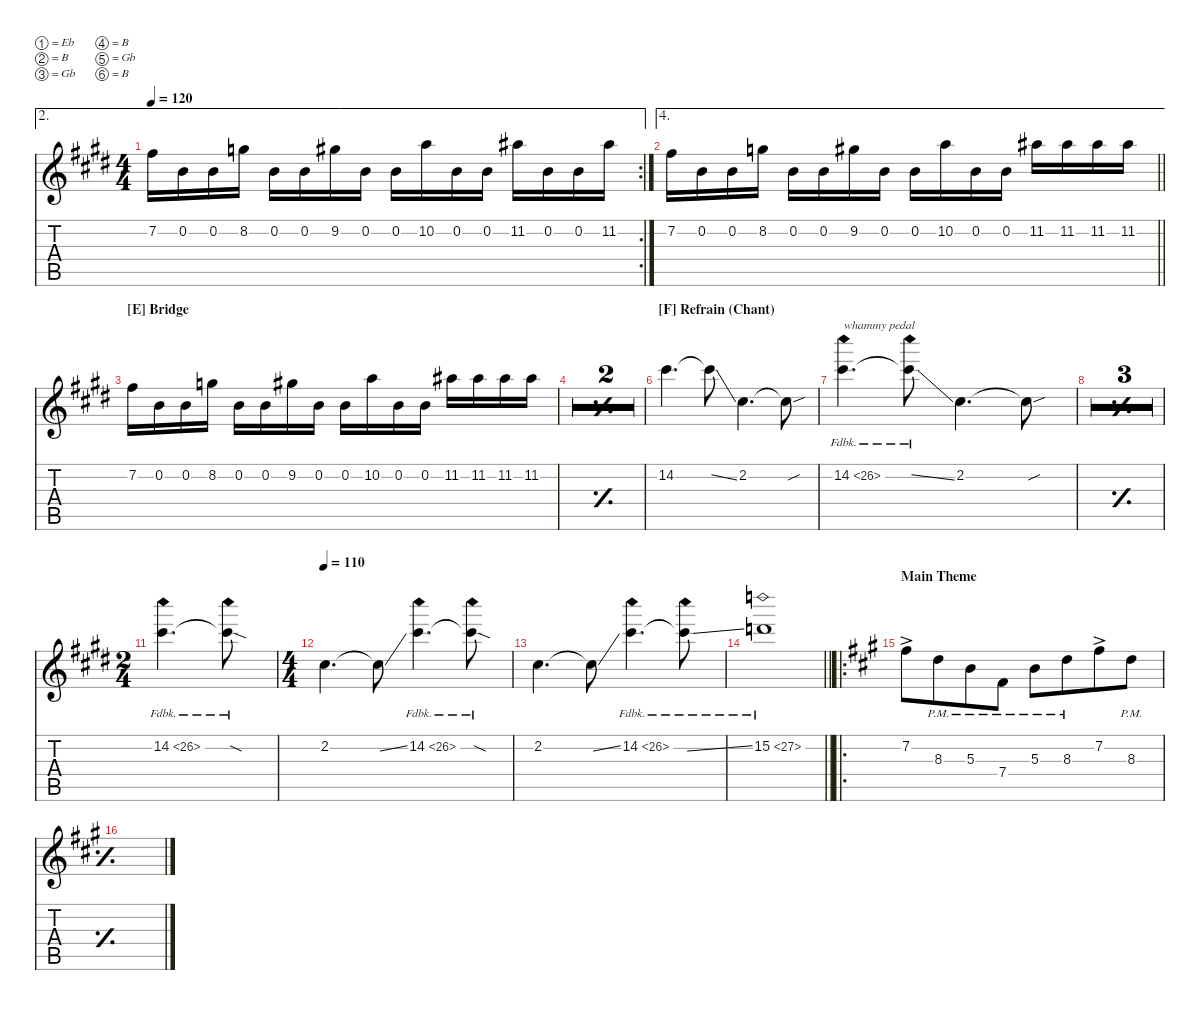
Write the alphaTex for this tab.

\defaultSystemsLayout 4
\hideDynamics
\bracketExtendMode nobrackets
\singleTrackTrackNamePolicy hidden
\multiTrackTrackNamePolicy hidden
\firstSystemTrackNameMode fullname
\firstSystemTrackNameOrientation horizontal
\otherSystemsTrackNameOrientation horizontal
\track ("Lead Guitar" "Ld. Gtr.") {multiBarRest instrument distortionguitar}
\staff {score tabs}
\tuning (Eb4 B3 Gb3 B2 Gb2 B1)
\ae 2
\rc 2
\ts (4 4)
\tempo 120
\clef g2
\ks e
7.2{acc #}.16{dy mf beam Down} 0.2{acc forcenatural}.16{beam Down} 0.2{acc forcenatural}.16{beam Down} 8.2{acc forcenatural}.16{beam Down} 0.2{acc forcenatural}.16{beam Down} 0.2{acc forcenatural}.16{beam Down} 9.2{acc #}.16{beam Down} 0.2{acc forcenatural}.16{beam Down} 0.2{acc forcenatural}.16{beam Down} 10.2{acc forcenatural}.16{beam Down} 0.2{acc forcenatural}.16{beam Down} 0.2{acc forcenatural}.16{beam Down} 11.2{acc #}.16{beam Down} 0.2{acc forcenatural}.16{beam Down} 0.2{acc forcenatural}.16{beam Down} 11.2{acc #}.16{beam Down} |
\ae 4
\barLineRight lightlight
7.2{acc #}.16{beam Down} 0.2{acc forcenatural}.16{beam Down} 0.2{acc forcenatural}.16{beam Down} 8.2{acc forcenatural}.16{beam Down} 0.2{acc forcenatural}.16{beam Down} 0.2{acc forcenatural}.16{beam Down} 9.2{acc #}.16{beam Down} 0.2{acc forcenatural}.16{beam Down} 0.2{acc forcenatural}.16{beam Down} 10.2{acc forcenatural}.16{beam Down} 0.2{acc forcenatural}.16{beam Down} 0.2{acc forcenatural}.16{beam Down} 11.2{acc #}.16{beam Down} 11.2{acc #}.16{beam Down} 11.2{acc #}.16{beam Down} 11.2{acc #}.16{beam Down} |
\section ("E" "Bridge")
7.2{acc #}.16{beam Down} 0.2{acc forcenatural}.16{beam Down} 0.2{acc forcenatural}.16{beam Down} 8.2{acc forcenatural}.16{beam Down} 0.2{acc forcenatural}.16{beam Down} 0.2{acc forcenatural}.16{beam Down} 9.2{acc #}.16{beam Down} 0.2{acc forcenatural}.16{beam Down} 0.2{acc forcenatural}.16{beam Down} 10.2{acc forcenatural}.16{beam Down} 0.2{acc forcenatural}.16{beam Down} 0.2{acc forcenatural}.16{beam Down} 11.2{acc #}.16{beam Down} 11.2{acc #}.16{beam Down} 11.2{acc #}.16{beam Down} 11.2{acc #}.16{beam Down} |
\simile simple
|
\barLineRight lightlight
|
\section ("F" "Refrain (Chant)")
\simile none
14.2{acc #}.4{d beam Down} 14.2{ss t acc #}.8{beam Down} 2.2{acc #}.4{d beam Down} 2.2{sou t acc #}.8{beam Down} |
14.2{fh 12 acc #}.4{d txt "whammy pedal" beam Down} 14.2{fh 12 ss t acc #}.8{beam Down} 2.2{acc #}.4{d beam Down} 2.2{sou t acc #}.8{beam Down} |
\simile simple
|
|
|
\ts (2 4)
\beaming (8 2 2 2 2)
\simile none
14.2{fh 12 acc #}.4{d beam Down} 14.2{fh 12 sod t acc #}.8{beam Down} |
\ts (4 4)
\beaming (8 2 2 2 2)
\tempo 110
2.2{acc #}.4{d beam Down} 2.2{ss t acc #}.8{beam Down} 14.2{fh 12 acc #}.4{d beam Down} 14.2{fh 12 sod t acc #}.8{beam Down} |
2.2{acc #}.4{d beam Down} 2.2{ss t acc #}.8{beam Down} 14.2{fh 12 acc #}.4{d beam Down} 14.2{fh 12 ss t acc #}.8{beam Down} |
\barLineRight lightlight
15.2{fh 12 acc forcenatural}.1{beam Down} |
\ro
\section ("" "Main Theme")
\ks f#minor
7.2{ac acc #}.8{beam Down beam merge} 8.3{pm acc forcenatural}.8{beam Down beam merge} 5.3{pm acc forcenatural}.8{beam Down beam merge} 7.4{pm acc #}.8{beam Down} 5.3{pm acc forcenatural}.8{beam Down beam merge} 8.3{pm acc forcenatural}.8{beam Down beam merge} 7.2{ac acc #}.8{beam Down beam merge} 8.3{pm acc forcenatural}.8{beam Down} |
\simile simple
